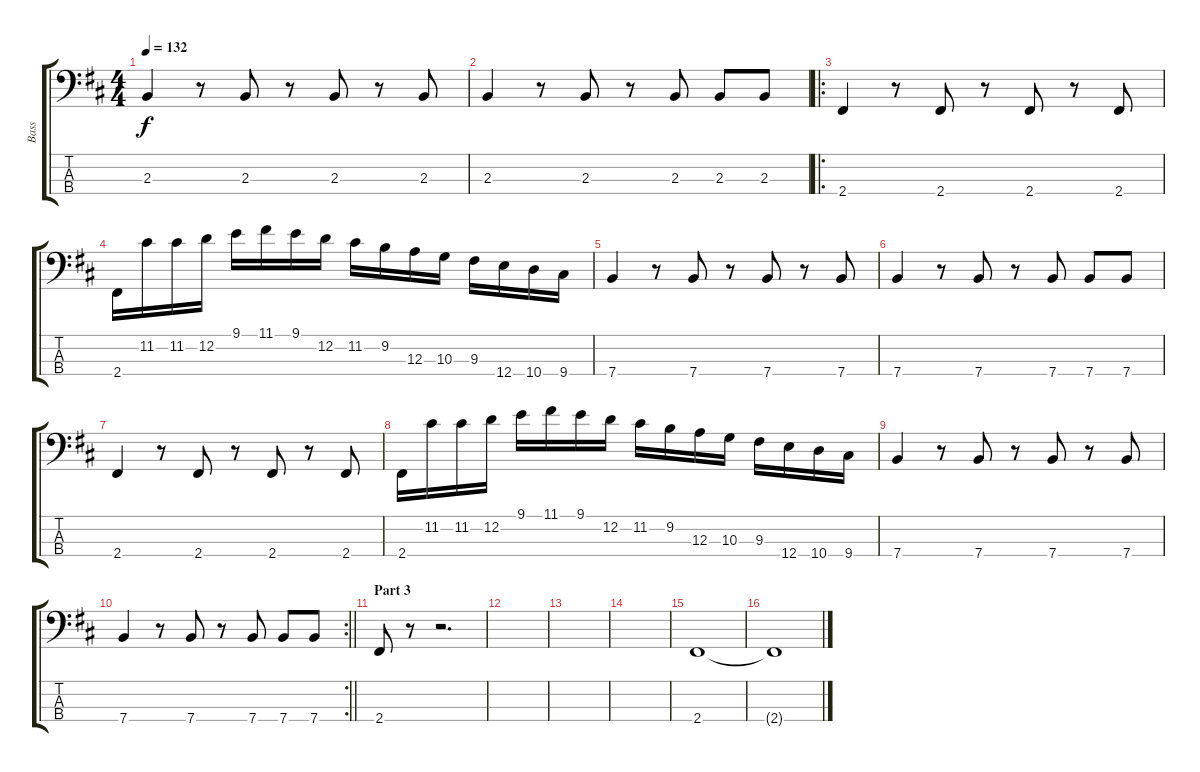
\track ("Bass" "Bass") {instrument electricbassfinger}
\staff {score tabs}
\tuning (G2 D2 A1 E1) {hide}
\ts (4 4)
\tempo 132
\clef f4
\ks bminor
2.3.4{dy f} r.8 2.3.8 r.8 2.3.8 r.8 2.3.8 |
2.3.4 r.8 2.3.8 r.8 2.3.8 2.3.8 2.3.8 |
\ro
2.4.4 r.8 2.4.8 r.8 2.4.8 r.8 2.4.8 |
2.4.16 11.2.16 11.2.16 12.2.16 9.1.16 11.1.16 9.1.16 12.2.16 11.2.16 9.2.16 12.3.16 10.3.16 9.3.16 12.4.16 10.4.16 9.4.16 |
7.4.4 r.8 7.4.8 r.8 7.4.8 r.8 7.4.8 |
7.4.4 r.8 7.4.8 r.8 7.4.8 7.4.8 7.4.8 |
2.4.4 r.8 2.4.8 r.8 2.4.8 r.8 2.4.8 |
2.4.16 11.2.16 11.2.16 12.2.16 9.1.16 11.1.16 9.1.16 12.2.16 11.2.16 9.2.16 12.3.16 10.3.16 9.3.16 12.4.16 10.4.16 9.4.16 |
7.4.4 r.8 7.4.8 r.8 7.4.8 r.8 7.4.8 |
\rc 2
\barLineRight lightlight
7.4.4 r.8 7.4.8 r.8 7.4.8 7.4.8 7.4.8 |
\section ("" "Part 3")
2.4.8 r.8 r.2{d} |
|
|
|
2.4.1 |
2.4{t}.1
